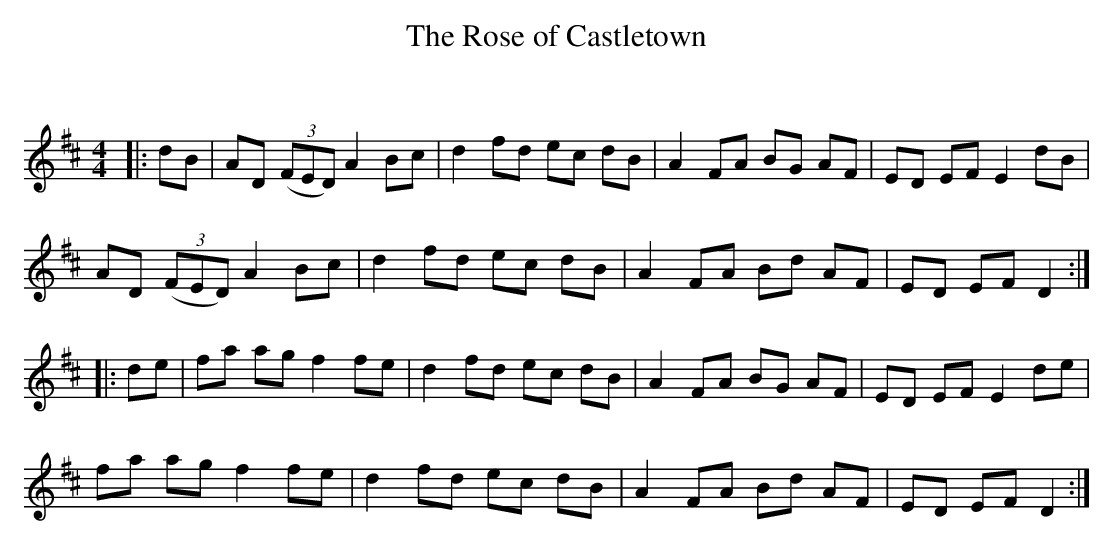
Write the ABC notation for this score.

X:1
T: The Rose of Castletown
C:
Q: 232
K:D
M:4/4
L:1/8
|:dB|AD ((3FED) A2 Bc|d2 fd ec dB|A2 FA BG AF|ED EF E2 dB|
AD ((3FED) A2 Bc|d2 fd ec dB|A2 FA Bd AF|ED EF D2:|
|:de|fa ag f2 fe|d2 fd ec dB|A2 FA BG AF|ED EF E2 de|
fa ag f2 fe|d2 fd ec dB|A2 FA Bd AF|ED EF D2:|
